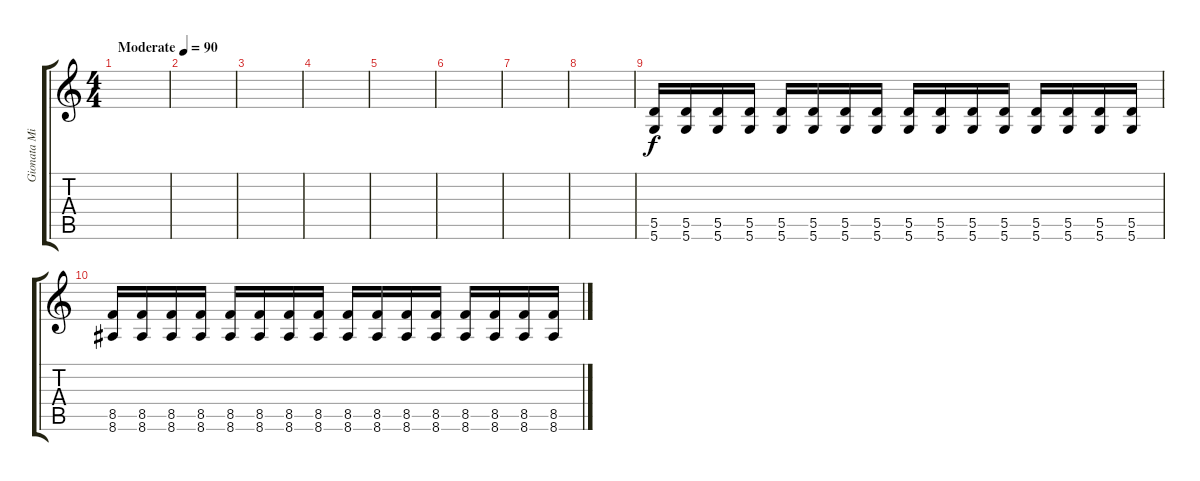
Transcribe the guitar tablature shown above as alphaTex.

\track ("Gionata Mirai" "Gionata Mi") {instrument overdrivenguitar}
\staff {score tabs}
\tuning (E4 B3 G3 D3 A2 D2) {hide}
\ts (4 4)
\tempo (90 "Moderate")
\clef g2
\ks c
|
|
|
|
|
|
|
|
(5.5 5.6).16 (5.5 5.6).16 (5.5 5.6).16 (5.5 5.6).16 (5.5 5.6).16 (5.5 5.6).16 (5.5 5.6).16 (5.5 5.6).16 (5.5 5.6).16 (5.5 5.6).16 (5.5 5.6).16 (5.5 5.6).16 (5.5 5.6).16 (5.5 5.6).16 (5.5 5.6).16 (5.5 5.6).16 |
(8.5 8.6).16 (8.5 8.6).16 (8.5 8.6).16 (8.5 8.6).16 (8.5 8.6).16 (8.5 8.6).16 (8.5 8.6).16 (8.5 8.6).16 (8.5 8.6).16 (8.5 8.6).16 (8.5 8.6).16 (8.5 8.6).16 (8.5 8.6).16 (8.5 8.6).16 (8.5 8.6).16 (8.5 8.6).16
